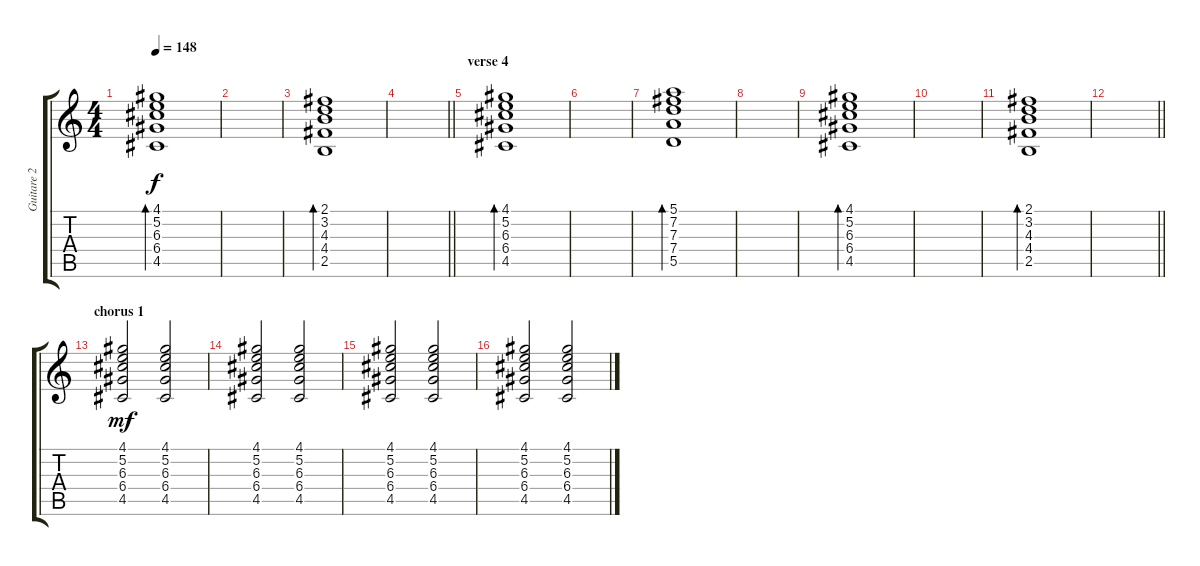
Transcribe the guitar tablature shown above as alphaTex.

\track ("Guitare 2" "Guitare 2") {instrument overdrivenguitar}
\staff {score tabs}
\tuning (E4 B3 G3 D3 A2 E2) {hide}
\ts (4 4)
\tempo 148
\clef g2
\ks c
(4.1 5.2 6.3 6.4 4.5).1{bd 120 dy f} |
|
(2.1 3.2 4.3 4.4 2.5).1{bd 120} |
\barLineRight lightlight
|
\section ("" "verse 4")
(4.1 5.2 6.3 6.4 4.5).1{bd 120} |
|
(5.1 7.2 7.3 7.4 5.5).1{bd 120} |
|
(4.1 5.2 6.3 6.4 4.5).1{bd 120} |
|
(2.1 3.2 4.3 4.4 2.5).1{bd 120} |
\barLineRight lightlight
|
\section ("" "chorus 1")
(4.1 5.2 6.3 6.4 4.5).2{dy mf} (4.1 5.2 6.3 6.4 4.5).2 |
(4.1 5.2 6.3 6.4 4.5).2 (4.1 5.2 6.3 6.4 4.5).2 |
(4.1 5.2 6.3 6.4 4.5).2 (4.1 5.2 6.3 6.4 4.5).2 |
(4.1 5.2 6.3 6.4 4.5).2 (4.1 5.2 6.3 6.4 4.5).2
